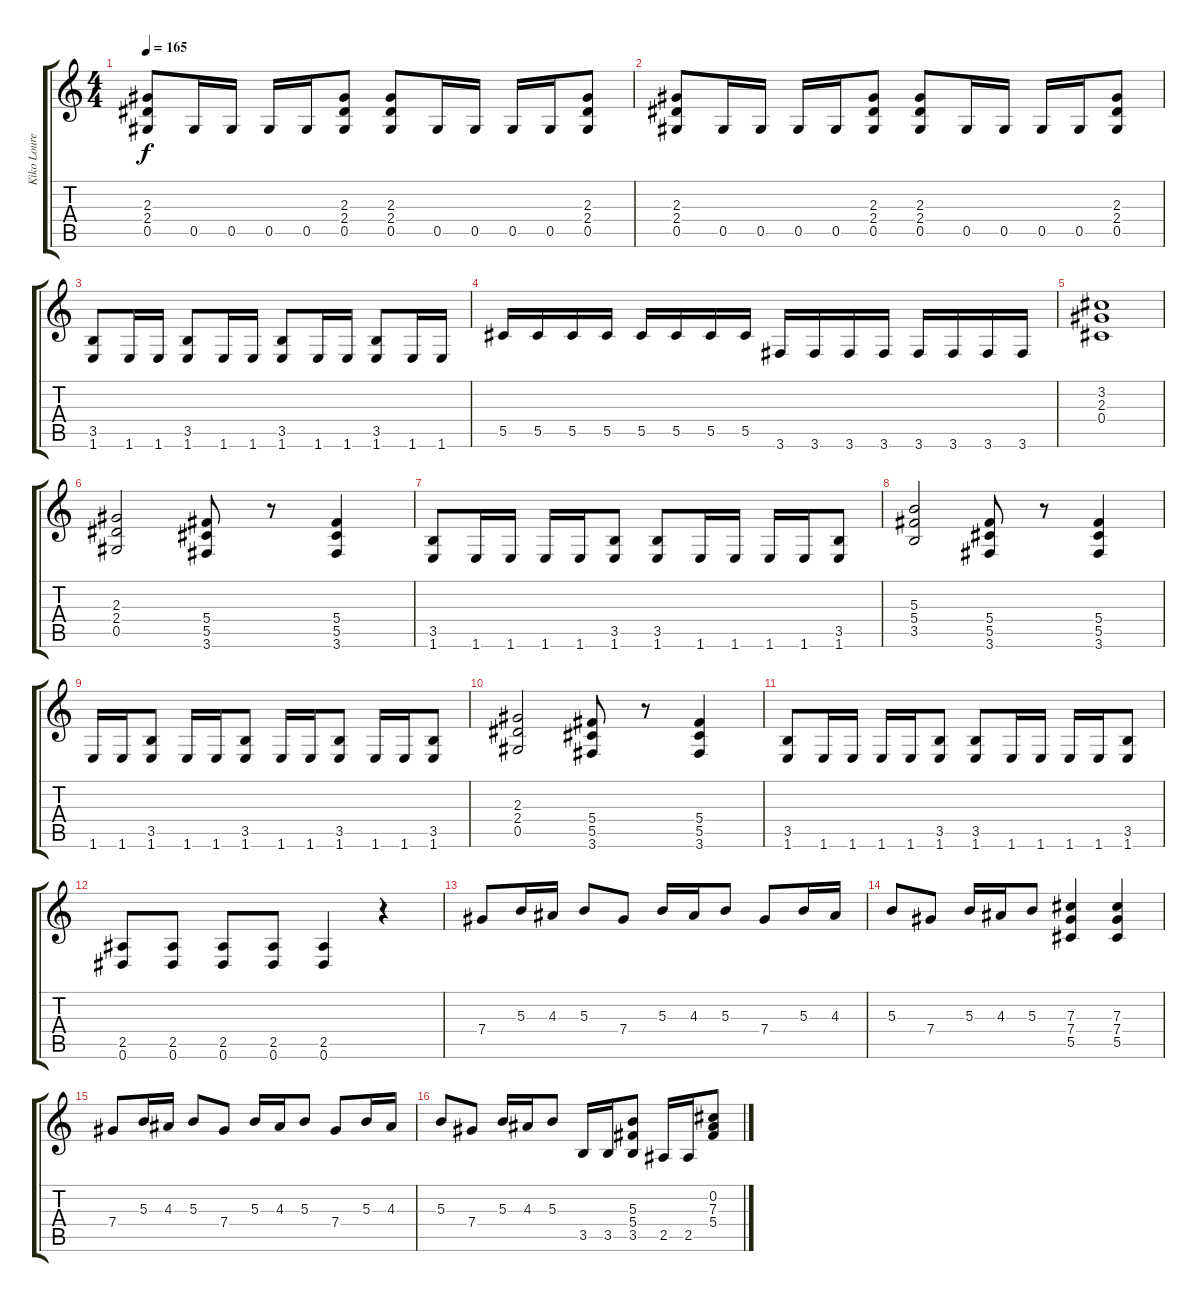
\track ("Kiko Loureiro" "Kiko Loure") {instrument distortionguitar}
\staff {score tabs}
\tuning (Eb4 Bb3 Gb3 Db3 Ab2 Eb2) {hide}
\ts (4 4)
\tempo 165
\clef g2
\ks c
(2.3 2.4 0.5).8{dy f} 0.5.16 0.5.16 0.5.16 0.5.16 (2.3 2.4 0.5).8 (2.3 2.4 0.5).8 0.5.16 0.5.16 0.5.16 0.5.16 (2.3 2.4 0.5).8 |
(2.3 2.4 0.5).8 0.5.16 0.5.16 0.5.16 0.5.16 (2.3 2.4 0.5).8 (2.3 2.4 0.5).8 0.5.16 0.5.16 0.5.16 0.5.16 (2.3 2.4 0.5).8 |
(3.5 1.6).8 1.6.16 1.6.16 (3.5 1.6).8 1.6.16 1.6.16 (3.5 1.6).8 1.6.16 1.6.16 (3.5 1.6).8 1.6.16 1.6.16 |
5.5.16 5.5.16 5.5.16 5.5.16 5.5.16 5.5.16 5.5.16 5.5.16 3.6.16 3.6.16 3.6.16 3.6.16 3.6.16 3.6.16 3.6.16 3.6.16 |
(3.2 2.3 0.4).1 |
(2.3 2.4 0.5).2 (5.4 5.5 3.6).8 r.8 (5.4 5.5 3.6).4 |
(3.5 1.6).8 1.6.16 1.6.16 1.6.16 1.6.16 (3.5 1.6).8 (3.5 1.6).8 1.6.16 1.6.16 1.6.16 1.6.16 (3.5 1.6).8 |
(5.3 5.4 3.5).2 (5.4 5.5 3.6).8 r.8 (5.4 5.5 3.6).4 |
1.6.16 1.6.16 (3.5 1.6).8 1.6.16 1.6.16 (3.5 1.6).8 1.6.16 1.6.16 (3.5 1.6).8 1.6.16 1.6.16 (3.5 1.6).8 |
(2.3 2.4 0.5).2 (5.4 5.5 3.6).8 r.8 (5.4 5.5 3.6).4 |
(3.5 1.6).8 1.6.16 1.6.16 1.6.16 1.6.16 (3.5 1.6).8 (3.5 1.6).8 1.6.16 1.6.16 1.6.16 1.6.16 (3.5 1.6).8 |
(2.5 0.6).8 (2.5 0.6).8 (2.5 0.6).8 (2.5 0.6).8 (2.5 0.6).4 r.4 |
7.4.8 5.3.16 4.3.16 5.3.8 7.4.8 5.3.16 4.3.16 5.3.8 7.4.8 5.3.16 4.3.16 |
5.3.8 7.4.8 5.3.16 4.3.16 5.3.8 (7.3 7.4 5.5).4 (7.3 7.4 5.5).4 |
7.4.8 5.3.16 4.3.16 5.3.8 7.4.8 5.3.16 4.3.16 5.3.8 7.4.8 5.3.16 4.3.16 |
5.3.8 7.4.8 5.3.16 4.3.16 5.3.8 3.5.16 3.5.16 (5.3 5.4 3.5).8 2.5.16 2.5.16 (0.2 7.3 5.4).8
